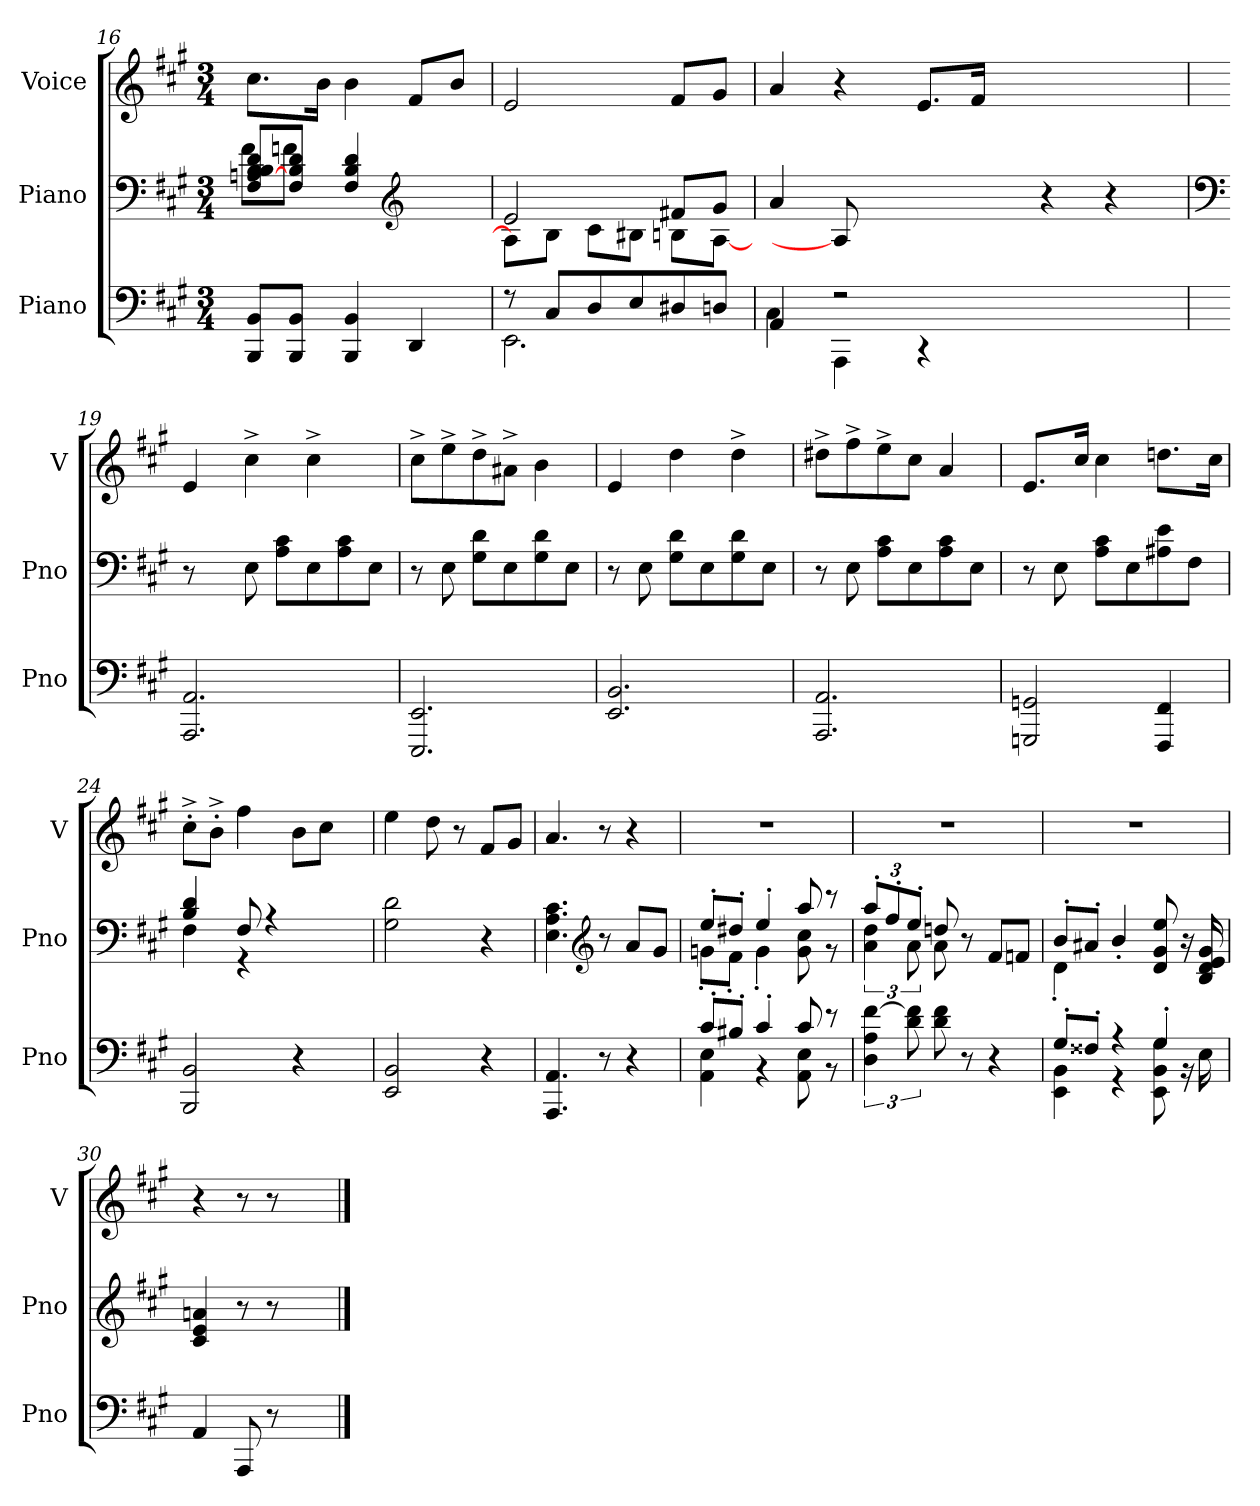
**kern	**kern	**kern
*part3	*part2	*part1
*staff3	*staff2	*staff1
*I"Piano	*I"Piano	*I"Voice
*I'Pno	*I'Pno	*I'V
*clefF4	*clefF4	*clefG2
*k[f#c#g#]	*k[f#c#g#]	*k[f#c#g#]
*M3/4	*M3/4	*M3/4
=16	=16	=16
*	*^	*
8BBB/ 8BB/L	8F#/ [8An/ 8B/ 8B/ 8d/L	8f#\L	8.cc#\L
8BBB/ 8BB/J	8F#/ 8B/ 8d/J	8fn\J	.
.	.	.	16b\Jk
4BBB/ 4BB/	4F#/ 4B/ 4d/	2ryy	4b\
*	*clefG2	*	*
4DD/	4ryy	.	8f#/L
.	.	.	8b/J
!!LO:PB:g=z
=17	=17	=17	=17
*^	*	*	*
8r	2.EE\	2e/	8A\L]	2e/
8C#/L	.	.	8B\J	.
8D/	.	.	8c#\L	.
8E/	.	.	8B#X\J	.
8D#X/	.	8f#X/L	8Bn\L	8f#/L
8Dn/J	.	8g#/J	[8A\J	8g#/J
*	*	*v	*v	*
=18	=18	=18	=18
4AA/	4C#\	4a/	4a/
2r	4AAA\	8A/]	4r
.	.	4.ryy	.
.	4r	.	8.e/L
.	.	.	16f#/Jk
2ryy	2ryy	8ryy	2ryy
.	.	4r	.
.	.	4r	.
8ryy	8ryy	.	8ryy
*v	*v	*	*
=19	=19	=19
*	*clefF4	*
2.AAA/ 2.AA/	8r	4e/
.	8ryy	.
.	8E\	4cc#^\
.	8A\ 8c#\L	.
.	8E\	4cc#^\
.	8A\ 8c#\	.
8ryy	8E\J	8ryy
=20	=20	=20
2.EEE/ 2.EE/	8r	8cc#^\L
.	8E\	8ee^\
.	8G#\ 8d\L	8dd^\
.	8E\	8a#X^\J
.	8G#\ 8d\	4b\
.	8E\J	.
=21	=21	=21
2.EE/ 2.BB/	8r	4e/
.	8E\	.
.	8G#\ 8d\L	4dd\
.	8E\	.
.	8G#\ 8d\	4dd^\
.	8E\J	.
!!LO:LB:g=z
=22	=22	=22
2.AAA/ 2.AA/	8r	8dd#X^\L
.	8E\	8ff#^\
.	8A\ 8c#\L	8ee^\
.	8E\	8cc#\J
.	8A\ 8c#\	4a/
.	8E\J	.
=23	=23	=23
2GGGn/ 2GGn/	8r	8.e/L
.	8E\	.
.	.	16cc#/Jk
.	8A\ 8c#\L	4cc#\
.	8E\	.
4FFF#/ 4FF#/	8A#X\ 8e\	8.ddn\L
.	8F#\J	.
.	.	16cc#\Jk
=24	=24	=24
*	*^	*
2BBB/ 2BB/	4B/ 4d/	4F#\	8cc#'^\L
.	.	.	8b'^\J
.	8F#/	4r	4ff#\
.	4r	.	.
4r	.	4ryy	8b\L
.	4ryy	.	8cc#\J
8ryy	.	8ryy	8ryy
*	*v	*v	*
=25	=25	=25
2EE/ 2BB/	2G#\ 2d\	4ee\
.	.	8dd\
.	.	8r
4r	4r	8f#/L
.	.	8g#/J
=26	=26	=26
4.AAA/ 4.AA/	4.E\ 4.A\ 4.c#\	4.a/
*	*clefG2	*
8r	8r	8r
4r	8a/L	4r
.	8g#/J	.
=27	=27	=27
*^	*^	*
8c#'/L	4AA\ 4E\	8ee'/L	8gn'\L	2.r
8B#X'/J	.	8dd#X'/J	8f#'\J	.
4c#'/	4r	4ee'/	4g'\	.
8c#/	8AA\ 8E\	8aa/	8g\ 8cc#\	.
8r	8r	8r	8r	.
*v	*v	*	*	*
!!LO:LB:g=z
=28	=28	=28	=28
6D\ 6A\ [6f#\	12aa'/L	6a\ 6dd\	2.r
.	12ff#'/	.	.
12d\ 12f#\]	12ee'/J	12a\	.
8d\ 8f#\	8ddn/	8a\	.
8r	8r	4.ryy	.
4r	8f#/L	.	.
.	8fn/J	.	.
=29	=29	=29	=29
*^	*	*	*
8G#'/L	4EE\ 4BB\	8b'/L	4d'\	2.r
8F##X'/J	.	8a#X'/J	.	.
4r	4r	4b'/	2ryy	.
4G#'/	8EE\ 8BB\ 8G#\	8d/ 8g#/ 8ee/	.	.
.	16r	16r	.	.
.	16E\	16B/ 16d/ 16e/ 16g#/	.	.
*v	*v	*	*	*
*	*v	*v	*
=30	=30	=30
4AA/	4c#/ 4e/ 4an/	4r
8AAA/	8r	8r
8r	8r	8r
4ryy	4ryy	4ryy
==	==	==
*-	*-	*-
